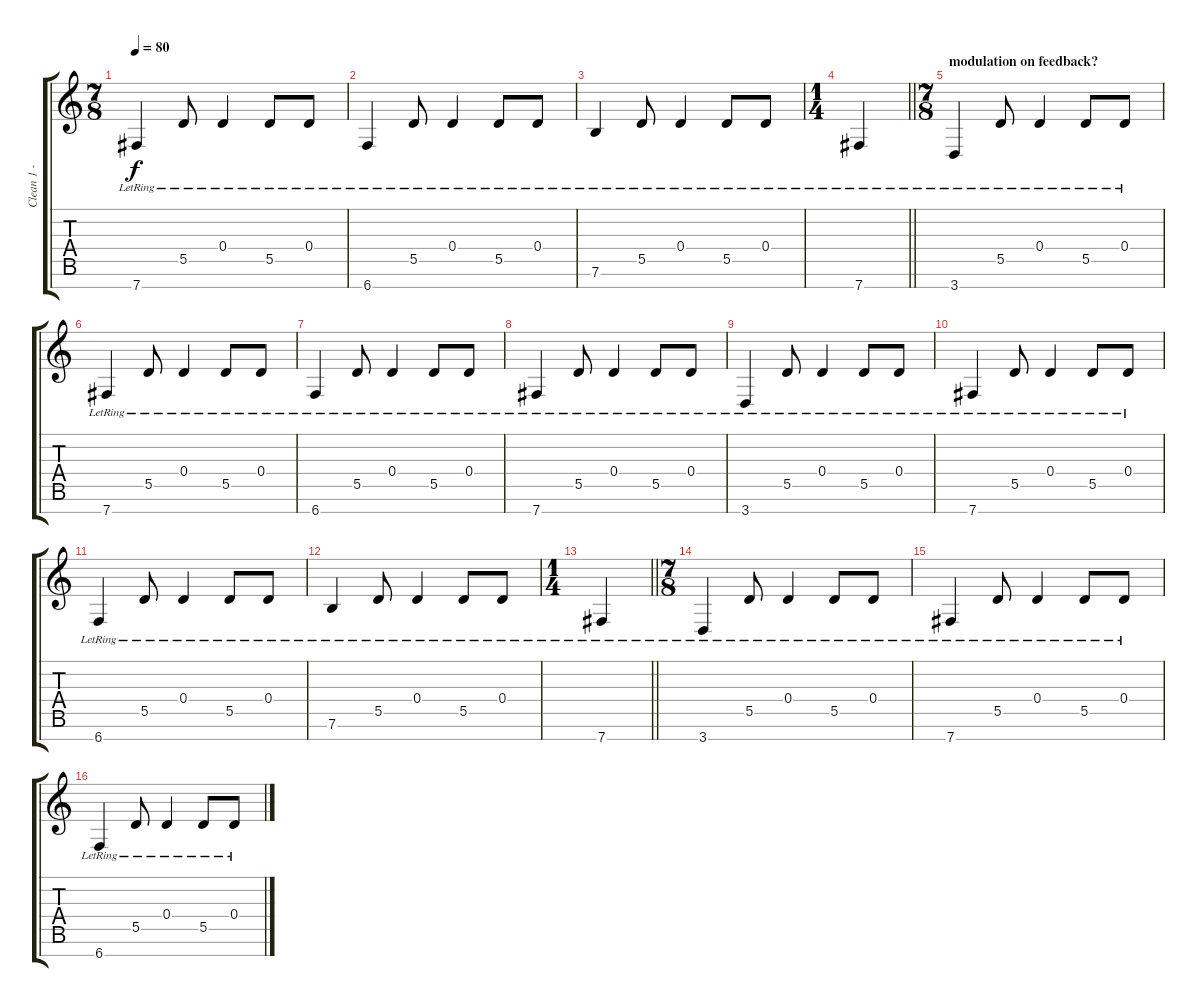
\track ("Clean 1 - 7-String B Standard" "Clean 1 - ") {instrument electricguitarclean}
\staff {score tabs}
\tuning (E4 B3 G3 D3 A2 E2 B1) {hide}
\ts (7 8)
\tempo 80
\clef g2
\ks c
7.7{lr}.4{dy f} 5.5{lr}.8 0.4{lr}.4 5.5{lr}.8 0.4{lr}.8 |
6.7{lr}.4 5.5{lr}.8 0.4{lr}.4 5.5{lr}.8 0.4{lr}.8 |
7.6{lr}.4 5.5{lr}.8 0.4{lr}.4 5.5{lr}.8 0.4{lr}.8 |
\ts (1 4)
\barLineRight lightlight
7.7{lr}.4 |
\ts (7 8)
\section ("" "modulation on feedback?")
3.7{lr}.4 5.5{lr}.8 0.4{lr}.4 5.5{lr}.8 0.4{lr}.8 |
7.7{lr}.4 5.5{lr}.8 0.4{lr}.4 5.5{lr}.8 0.4{lr}.8 |
6.7{lr}.4 5.5{lr}.8 0.4{lr}.4 5.5{lr}.8 0.4{lr}.8 |
7.7{lr}.4 5.5{lr}.8 0.4{lr}.4 5.5{lr}.8 0.4{lr}.8 |
3.7{lr}.4 5.5{lr}.8 0.4{lr}.4 5.5{lr}.8 0.4{lr}.8 |
7.7{lr}.4 5.5{lr}.8 0.4{lr}.4 5.5{lr}.8 0.4{lr}.8 |
6.7{lr}.4 5.5{lr}.8 0.4{lr}.4 5.5{lr}.8 0.4{lr}.8 |
7.6{lr}.4 5.5{lr}.8 0.4{lr}.4 5.5{lr}.8 0.4{lr}.8 |
\ts (1 4)
\barLineRight lightlight
7.7{lr}.4 |
\ts (7 8)
\section ("" "")
3.7{lr}.4 5.5{lr}.8 0.4{lr}.4 5.5{lr}.8 0.4{lr}.8 |
7.7{lr}.4 5.5{lr}.8 0.4{lr}.4 5.5{lr}.8 0.4{lr}.8 |
6.7{lr}.4 5.5{lr}.8 0.4{lr}.4 5.5{lr}.8 0.4{lr}.8
